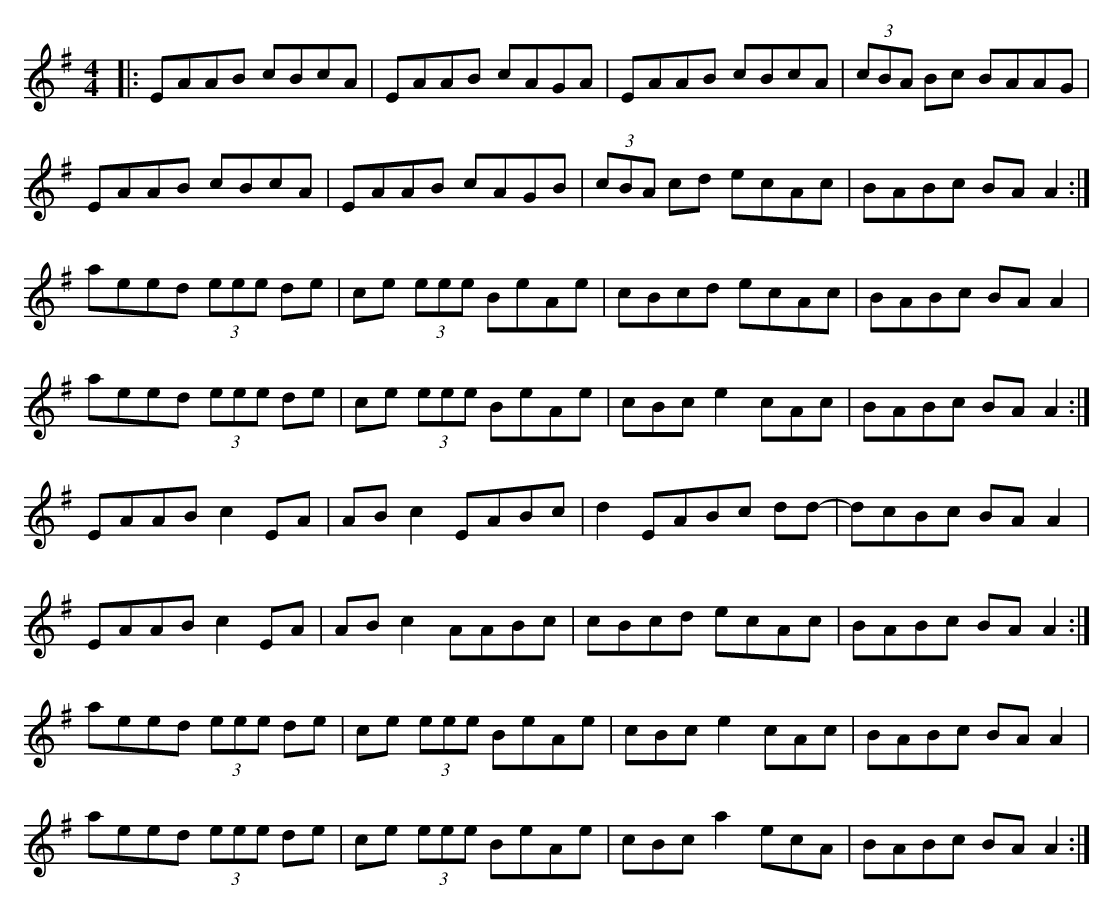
X:1
M:4/4
K:Ador
|:EAAB cBcA|EAAB cAGA|EAAB cBcA|(3cBA Bc BAAG|
EAAB cBcA|EAAB cAGB|(3cBA cd ecAc|BABc BAA2:|
aeed (3eee de|ce (3eee BeAe|cBcd ecAc|BABc BAA2|
aeed (3eee de|ce (3eee BeAe|cBc e2 cAc|BABc BAA2:|
EAAB c2 EA|ABc2 EABc|d2 EABc dd -|dcBc BAA2|
EAAB c2 EA|ABc2 AABc|cBcd ecAc|BABc BAA2:|
aeed (3eee de|ce (3eee BeAe|cBc e2 cAc|BABc BAA2|
aeed (3eee de|ce (3eee BeAe|cBc a2 ecA|BABc BAA2:|
